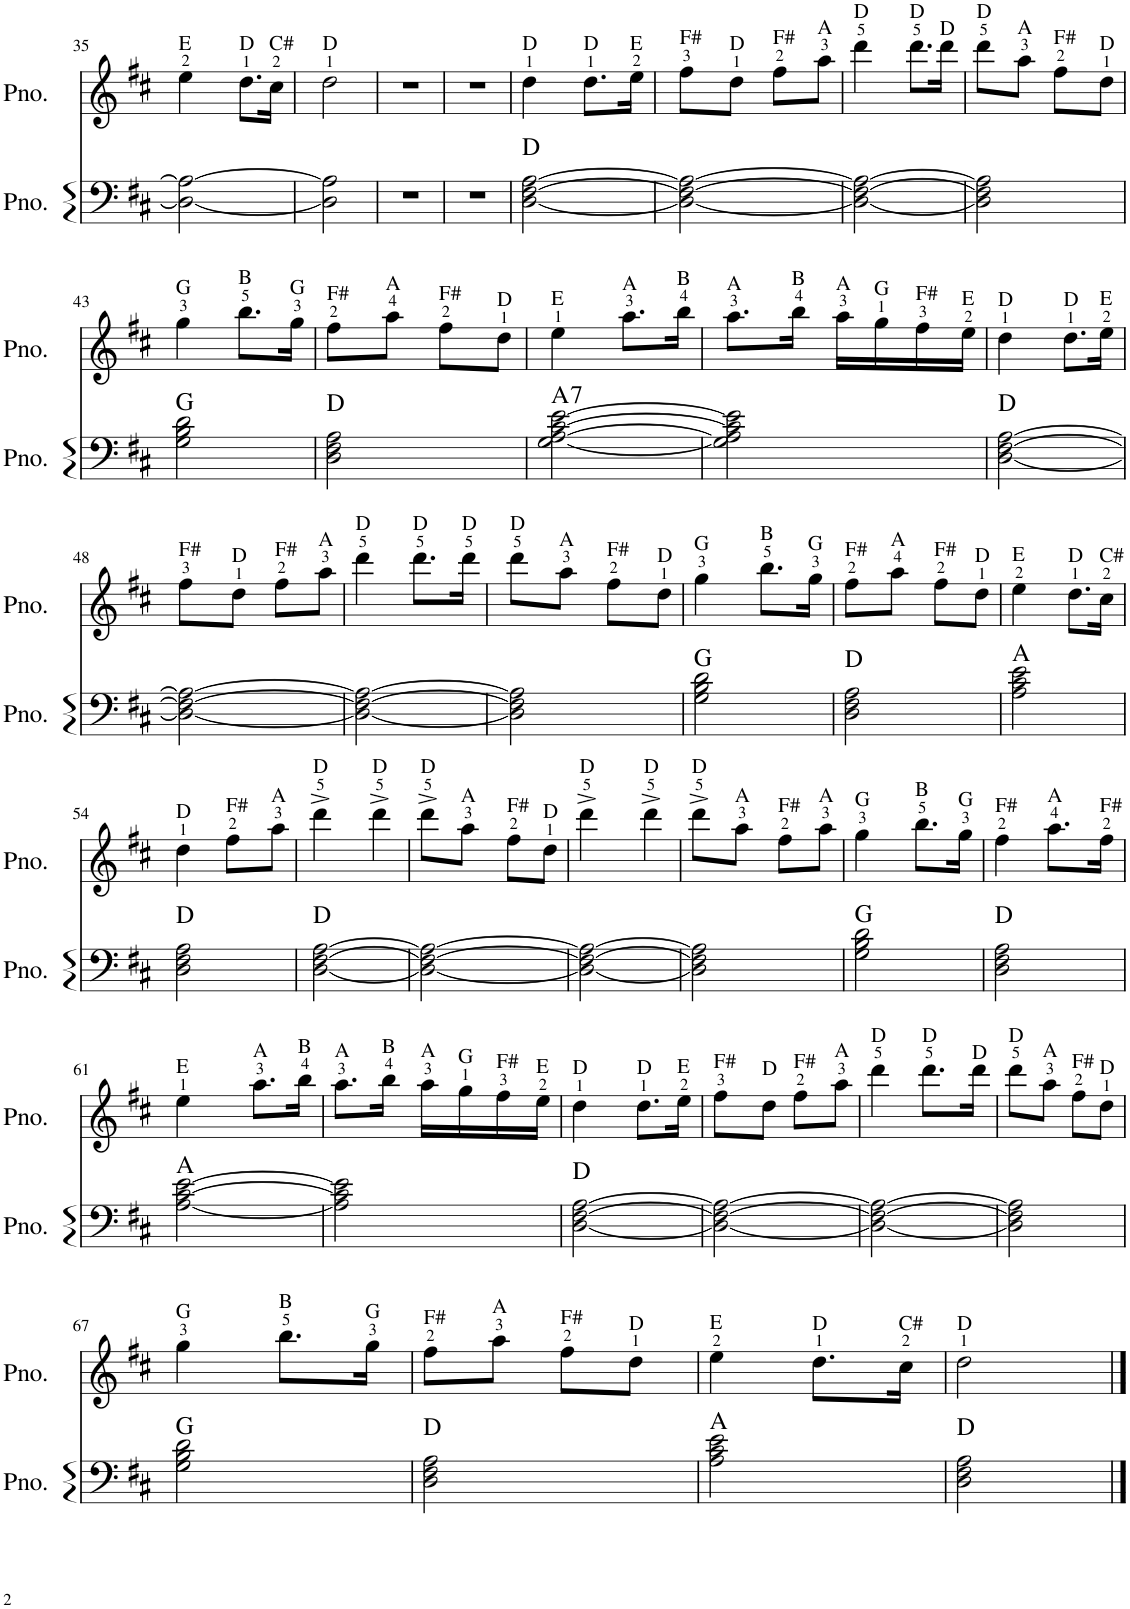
**kern	**harte	**kern
*part2	*part2	*part1
*staff2	*	*staff1
*I"Piano	*	*I"Piano
*I'Pno.	*	*I'Pno.
!!LO:PB:g=z
*clefF4	*	*clefG2
*k[f#c#]	*	*k[f#c#]
*M2/4	*	*M2/4
=35	=35	=35
!	!	!LO:TX:a:t=E
2D\_ 2A\_	.	4ee\
!	!	!LO:TX:a:t=D
.	.	8.dd\L
!	!	!LO:TX:a:t=C#
.	.	16cc#\Jk
=36	=36	=36
!	!	!LO:TX:a:t=D
2D\] 2A\]	.	2dd\
=37	=37	=37
2r	.	2r
=38	=38	=38
2r	.	2r
=39	=39	=39
!	!	!LO:TX:a:t=D
[2D\ [2F#\ [2A\	D:maj	4dd\
!	!	!LO:TX:a:t=D
.	.	8.dd\L
!	!	!LO:TX:a:t=E
.	.	16ee\Jk
=40	=40	=40
!	!	!LO:TX:a:t=F#
2D\_ 2F#\_ 2A\_	.	8ff#\L
!	!	!LO:TX:a:t=D
.	.	8dd\J
!	!	!LO:TX:a:t=F#
.	.	8ff#\L
!	!	!LO:TX:a:t=A
.	.	8aa\J
=41	=41	=41
!	!	!LO:TX:a:t=D
2D\_ 2F#\_ 2A\_	.	4ddd\
!	!	!LO:TX:a:t=D
.	.	8.ddd\L
!	!	!LO:TX:a:t=D
.	.	16ddd\Jk
=42	=42	=42
!	!	!LO:TX:a:t=D
2D\] 2F#\] 2A\]	.	8ddd\L
!	!	!LO:TX:a:t=A
.	.	8aa\J
!	!	!LO:TX:a:t=F#
.	.	8ff#\L
!	!	!LO:TX:a:t=D
.	.	8dd\J
!!LO:LB:g=z
=43	=43	=43
!	!	!LO:TX:a:t=G
2G\ 2B\ 2d\	G:maj	4gg\
!	!	!LO:TX:a:t=B
.	.	8.bb\L
!	!	!LO:TX:a:t=G
.	.	16gg\Jk
=44	=44	=44
!	!LO:H:n=2:kt=N.C.	!LO:TX:a:t=F#
2D\ 2F#\ 2A\	D:maj N	8ff#\L
!	!	!LO:TX:a:t=A
.	.	8aa\J
!	!	!LO:TX:a:t=F#
.	.	8ff#\L
!	!	!LO:TX:a:t=D
.	.	8dd\J
=45	=45	=45
!	!LO:H:kt=7	!LO:TX:a:t=E
[2G\ [2A\ [2c#\ [2e\	A:7	4ee\
!	!	!LO:TX:a:t=A
.	.	8.aa\L
!	!	!LO:TX:a:t=B
.	.	16bb\Jk
=46	=46	=46
!	!	!LO:TX:a:t=A
2G\] 2A\] 2c#\] 2e\]	.	8.aa\L
!	!	!LO:TX:a:t=B
.	.	16bb\Jk
!	!	!LO:TX:a:t=A
.	.	16aa\LL
!	!	!LO:TX:a:t=G
.	.	16gg\
!	!	!LO:TX:a:t=F#
.	.	16ff#\
!	!	!LO:TX:a:t=E
.	.	16ee\JJ
=47	=47	=47
!	!	!LO:TX:a:t=D
[2D\ [2F#\ [2A\	D:maj	4dd\
!	!	!LO:TX:a:t=D
.	.	8.dd\L
!	!	!LO:TX:a:t=E
.	.	16ee\Jk
!!LO:LB:g=z
=48	=48	=48
!	!	!LO:TX:a:t=F#
2D\_ 2F#\_ 2A\_	.	8ff#\L
!	!	!LO:TX:a:t=D
.	.	8dd\J
!	!	!LO:TX:a:t=F#
.	.	8ff#\L
!	!	!LO:TX:a:t=A
.	.	8aa\J
=49	=49	=49
!	!	!LO:TX:a:t=D
2D\_ 2F#\_ 2A\_	.	4ddd\
!	!	!LO:TX:a:t=D
.	.	8.ddd\L
!	!	!LO:TX:a:t=D
.	.	16ddd\Jk
=50	=50	=50
!	!	!LO:TX:a:t=D
2D\] 2F#\] 2A\]	.	8ddd\L
!	!	!LO:TX:a:t=A
.	.	8aa\J
!	!	!LO:TX:a:t=F#
.	.	8ff#\L
!	!	!LO:TX:a:t=D
.	.	8dd\J
=51	=51	=51
!	!	!LO:TX:a:t=G
2G\ 2B\ 2d\	G:maj	4gg\
!	!	!LO:TX:a:t=B
.	.	8.bb\L
!	!	!LO:TX:a:t=G
.	.	16gg\Jk
=52	=52	=52
!	!	!LO:TX:a:t=F#
2D\ 2F#\ 2A\	D:maj	8ff#\L
!	!	!LO:TX:a:t=A
.	.	8aa\J
!	!	!LO:TX:a:t=F#
.	.	8ff#\L
!	!	!LO:TX:a:t=D
.	.	8dd\J
=53	=53	=53
!	!	!LO:TX:a:t=E
2A\ 2c#\ 2e\	A:maj	4ee\
!	!	!LO:TX:a:t=D
.	.	8.dd\L
!	!	!LO:TX:a:t=C#
.	.	16cc#\Jk
!!LO:LB:g=z
=54	=54	=54
!	!	!LO:TX:a:t=D
2D\ 2F#\ 2A\	D:maj	4dd\
!	!	!LO:TX:a:t=F#
.	.	8ff#\L
!	!	!LO:TX:a:t=A
.	.	8aa\J
=55	=55	=55
!	!	!LO:TX:a:t=D
[2D\ [2F#\ [2A\	D:maj	4ddd^\
!	!	!LO:TX:a:t=D
.	.	4ddd^\
=56	=56	=56
!	!	!LO:TX:a:t=D
2D\_ 2F#\_ 2A\_	.	8ddd^\L
!	!	!LO:TX:a:t=A
.	.	8aa\J
!	!	!LO:TX:a:t=F#
.	.	8ff#\L
!	!	!LO:TX:a:t=D
.	.	8dd\J
=57	=57	=57
!	!	!LO:TX:a:t=D
2D\_ 2F#\_ 2A\_	.	4ddd^\
!	!	!LO:TX:a:t=D
.	.	4ddd^\
=58	=58	=58
!	!	!LO:TX:a:t=D
2D\] 2F#\] 2A\]	.	8ddd^\L
!	!	!LO:TX:a:t=A
.	.	8aa\J
!	!	!LO:TX:a:t=F#
.	.	8ff#\L
!	!	!LO:TX:a:t=A
.	.	8aa\J
=59	=59	=59
!	!	!LO:TX:a:t=G
2G\ 2B\ 2d\	G:maj	4gg\
!	!	!LO:TX:a:t=B
.	.	8.bb\L
!	!	!LO:TX:a:t=G
.	.	16gg\Jk
=60	=60	=60
!	!	!LO:TX:a:t=F#
2D\ 2F#\ 2A\	D:maj	4ff#\
!	!	!LO:TX:a:t=A
.	.	8.aa\L
!	!	!LO:TX:a:t=F#
.	.	16ff#\Jk
!!LO:LB:g=z
=61	=61	=61
!	!	!LO:TX:a:t=E
[2A\ [2c#\ [2e\	A:maj	4ee\
!	!	!LO:TX:a:t=A
.	.	8.aa\L
!	!	!LO:TX:a:t=B
.	.	16bb\Jk
=62	=62	=62
!	!	!LO:TX:a:t=A
2A\] 2c#\] 2e\]	.	8.aa\L
!	!	!LO:TX:a:t=B
.	.	16bb\Jk
!	!	!LO:TX:a:t=A
.	.	16aa\LL
!	!	!LO:TX:a:t=G
.	.	16gg\
!	!	!LO:TX:a:t=F#
.	.	16ff#\
!	!	!LO:TX:a:t=E
.	.	16ee\JJ
=63	=63	=63
!	!	!LO:TX:a:t=D
[2D\ [2F#\ [2A\	D:maj	4dd\
!	!	!LO:TX:a:t=D
.	.	8.dd\L
!	!	!LO:TX:a:t=E
.	.	16ee\Jk
=64	=64	=64
!	!	!LO:TX:a:t=F#
2D\_ 2F#\_ 2A\_	.	8ff#\L
!	!	!LO:TX:a:t=D
.	.	8dd\J
!	!	!LO:TX:a:t=F#
.	.	8ff#\L
!	!	!LO:TX:a:t=A
.	.	8aa\J
=65	=65	=65
!	!	!LO:TX:a:t=D
2D\_ 2F#\_ 2A\_	.	4ddd\
!	!	!LO:TX:a:t=D
.	.	8.ddd\L
!	!	!LO:TX:a:t=D
.	.	16ddd\Jk
=66	=66	=66
!	!	!LO:TX:a:t=D
2D\] 2F#\] 2A\]	.	8ddd\L
!	!	!LO:TX:a:t=A
.	.	8aa\J
!	!	!LO:TX:a:t=F#
.	.	8ff#\L
!	!	!LO:TX:a:t=D
.	.	8dd\J
!!LO:LB:g=z
=67	=67	=67
!	!	!LO:TX:a:t=G
2G\ 2B\ 2d\	G:maj	4gg\
!	!	!LO:TX:a:t=B
.	.	8.bb\L
!	!	!LO:TX:a:t=G
.	.	16gg\Jk
=68	=68	=68
!	!	!LO:TX:a:t=F#
2D\ 2F#\ 2A\	D:maj	8ff#\L
!	!	!LO:TX:a:t=A
.	.	8aa\J
!	!	!LO:TX:a:t=F#
.	.	8ff#\L
!	!	!LO:TX:a:t=D
.	.	8dd\J
=69	=69	=69
!	!	!LO:TX:a:t=E
2A\ 2c#\ 2e\	A:maj	4ee\
!	!	!LO:TX:a:t=D
.	.	8.dd\L
!	!	!LO:TX:a:t=C#
.	.	16cc#\Jk
=70	=70	=70
!	!	!LO:TX:a:t=D
2D\ 2F#\ 2A\	D:maj	2dd\
==	==	==
*-	*-	*-
